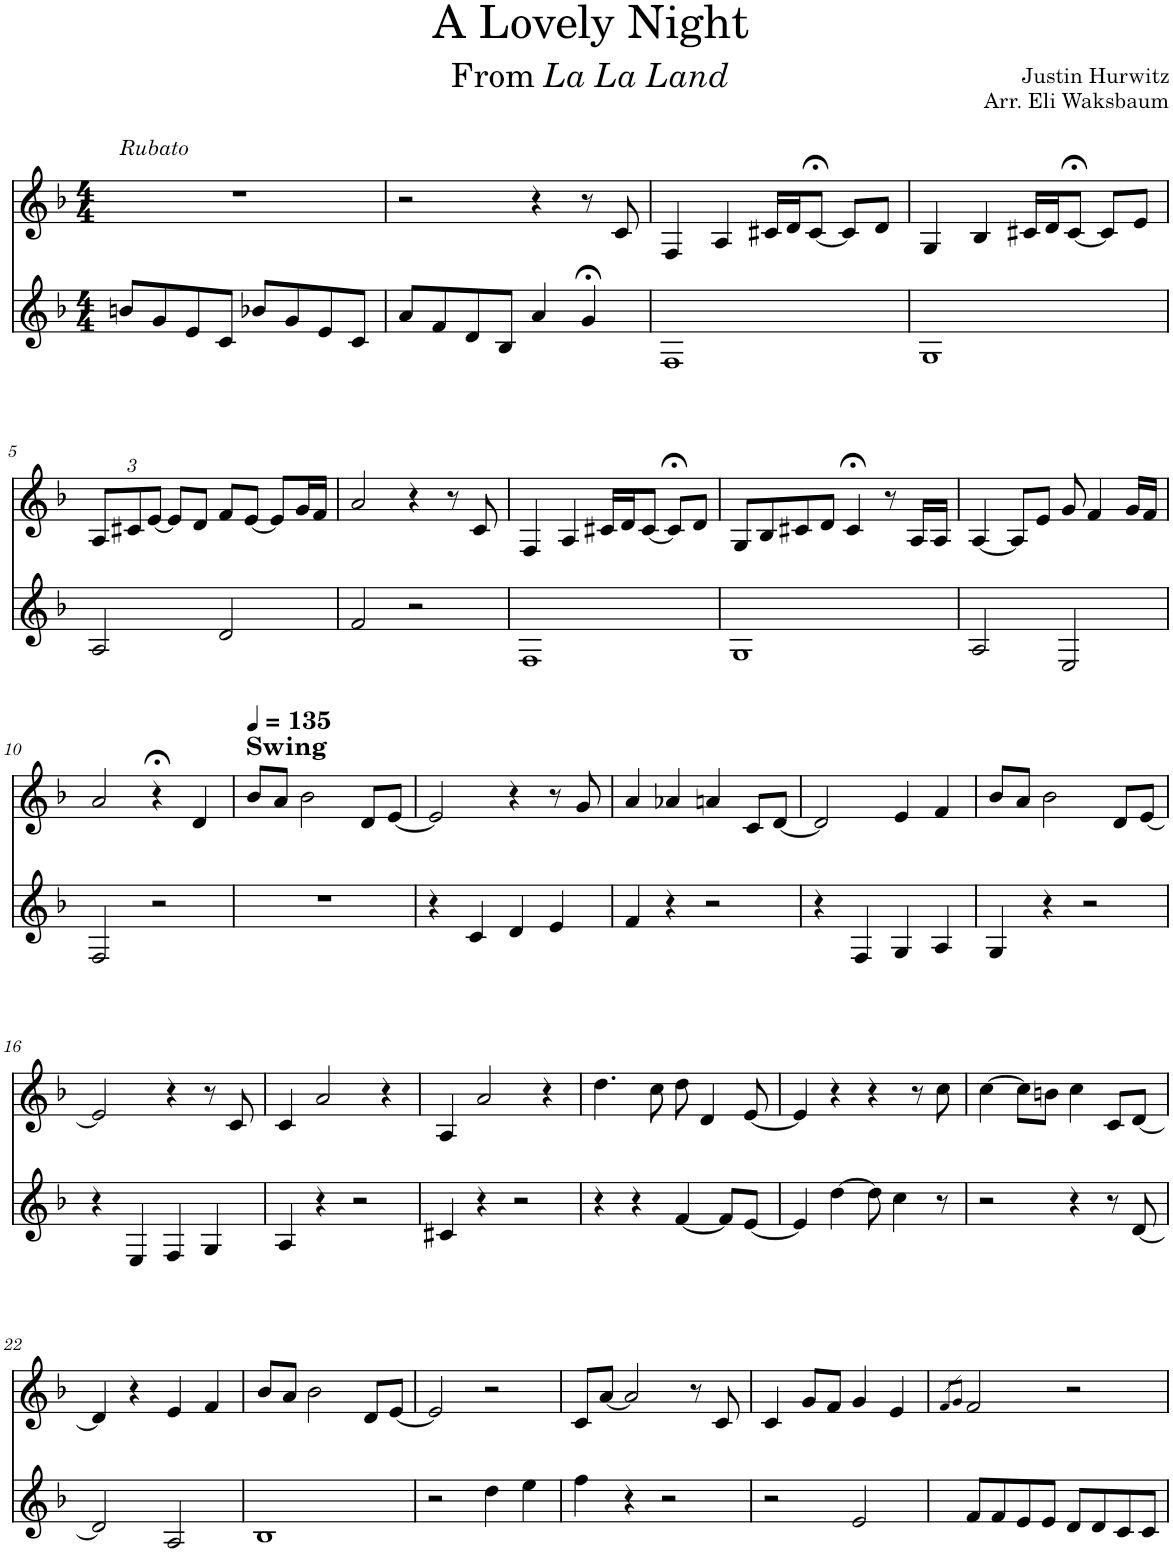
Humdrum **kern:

**kern	**kern
*part2	*part1
*staff2	*staff1
*I"Bb Clarinet	*I"Bb Clarinet
*I'Cl	*I'Cl
*clefG2	*clefG2
*Trd1c2	*Trd1c2
*k[b-]	*k[b-]
*M4/4	*M4/4
=1	=1
!	!LO:TX:a:i:t=Rubato
8bn/L	1r
8g/	.
8e/	.
8c/J	.
8b-X/L	.
8g/	.
8e/	.
8c/J	.
=2	=2
8a/L	2r
8f/	.
8d/	.
8B-/J	.
4a/	4r
4g;</	8r
.	8c/
=3	=3
1F	4F/
.	4A/
.	16c#X/LL
.	16d/J
.	[8c#;</J
.	8c#/L]
.	8d/J
=4	=4
1G	4G/
.	4B-/
.	16c#X/LL
.	16d/J
.	[8c#;</J
.	8c#/L]
.	8e/J
!!LO:LB:g=z
=5	=5
*	*Xbrackettup
2A/	12A/L
.	12c#X/
.	[12e/J
.	8e/L]
.	8d/J
2d/	8f/L
.	[8e/J
.	8e/L]
.	16g/L
.	16f/JJ
=6	=6
2f/	2a/
2r	4r
.	8r
.	8c/
=7	=7
1F	4F/
.	4A/
.	16c#X/LL
.	16d/J
.	[8c#/J
.	8c#;</L]
.	8d/J
=8	=8
1G	8G/L
.	8B-/
.	8c#X/
.	8d/J
.	4c#;</
.	8r
.	16A/LL
.	16A/JJ
=9	=9
2A/	[4A/
.	8A/L]
.	8e/J
2E/	8g/
.	4f/
.	16g/LL
.	16f/JJ
!!LO:LB:g=z
=10	=10
2F/	2a/
2r	4r;<
.	4d/
=11	=11
*	*MM135
!	!LO:TX:a:B:t=Swing
1r	8b-/L
.	8a/J
.	2b-\
.	8d/L
.	[8e/J
=12	=12
4r	2e/]
4c/	.
4d/	4r
4e/	8r
.	8g/
=13	=13
4f/	4a/
4r	4a-X/
2r	4an/
.	8c/L
.	[8d/J
=14	=14
4r	2d/]
4F/	.
4G/	4e/
4A/	4f/
=15	=15
4G/	8b-/L
.	8a/J
4r	2b-\
2r	.
.	8d/L
.	[8e/J
!!LO:LB:g=z
=16	=16
4r	2e/]
4E/	.
4F/	4r
4G/	8r
.	8c/
=17	=17
4A/	4c/
4r	2a/
2r	.
.	4r
=18	=18
4c#X/	4A/
4r	2a/
2r	.
.	4r
=19	=19
4r	4.dd\
4r	.
.	8cc\
[4f/	8dd\
.	4d/
8f/L]	.
[8e/J	[8e/
=20	=20
4e/]	4e/]
[4dd\	4r
8dd\]	4r
4cc\	.
.	8r
8r	8cc\
=21	=21
2r	[4cc\
.	8cc\L]
.	8bn\J
4r	4cc\
8r	8c/L
[8d/	[8d/J
!!LO:LB:g=z
=22	=22
2d/]	4d/]
.	4r
2A/	4e/
.	4f/
=23	=23
1B-	8b-/L
.	8a/J
.	2b-\
.	8d/L
.	[8e/J
=24	=24
2r	2e/]
4dd\	2r
4ee\	.
=25	=25
4ff\	8c/L
.	[8a/J
4r	2a/]
2r	.
.	8r
.	8c/
=26	=26
2r	4c/
.	8g/L
.	8f/J
2e/	4g/
.	4e/
=27	=27
.	8qf/L
.	8qg/J
8f/L	2f/
8f/	.
8e/	.
8e/J	.
8d/L	2r
8d/	.
8c/	.
8c/J	.
=	=
*-	*-
